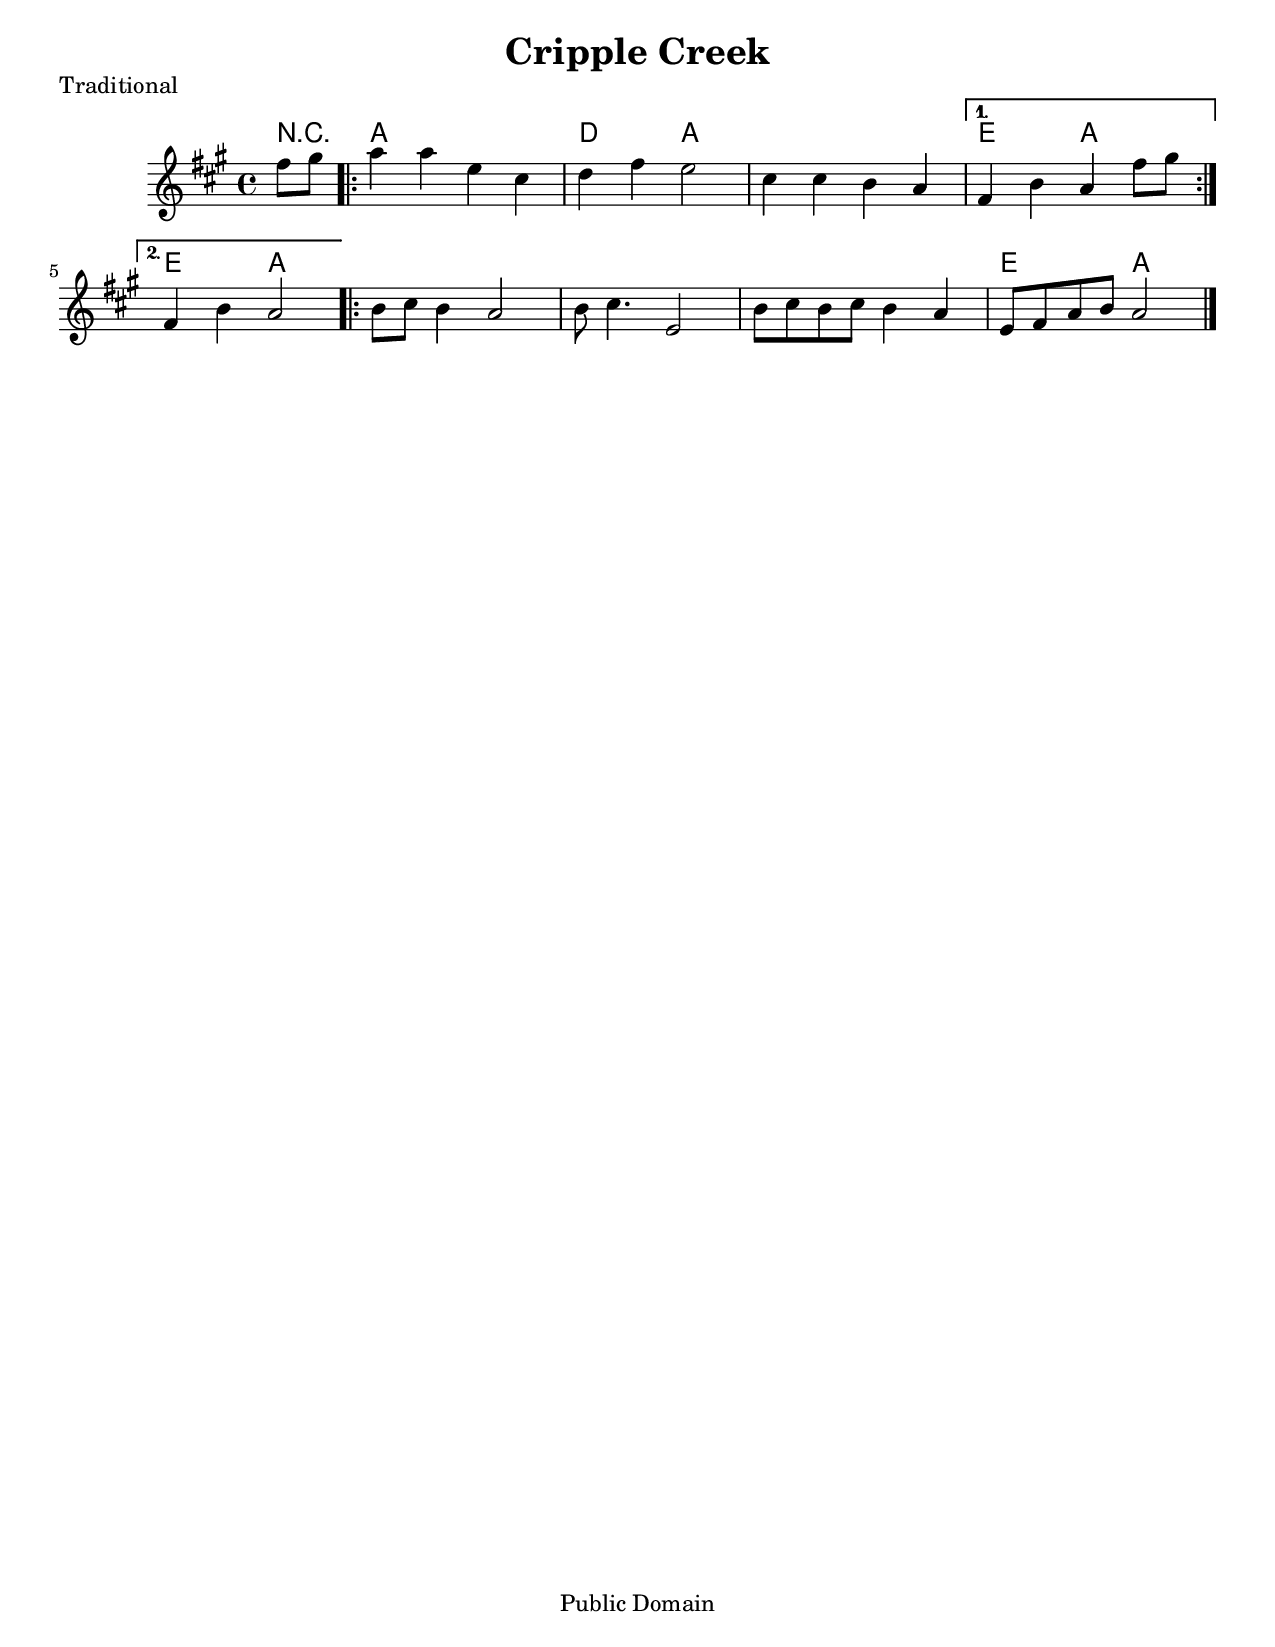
\version "2.6.3"
\header {
  title = "Cripple Creek"
  piece = "Traditional"
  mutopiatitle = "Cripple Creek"
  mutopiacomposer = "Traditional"
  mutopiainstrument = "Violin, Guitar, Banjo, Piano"
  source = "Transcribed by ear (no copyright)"
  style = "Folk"
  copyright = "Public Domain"
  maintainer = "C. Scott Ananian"
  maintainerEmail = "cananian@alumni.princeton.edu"
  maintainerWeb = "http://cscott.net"
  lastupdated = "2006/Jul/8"
  meter = 129
}
#(set-default-paper-size "letter")

melody = \relative c''
{
  \set Staff.instrument = "Melody "
  \set Staff.midiInstrument = "fiddle"
  \key g \major
  \time 4/4

  \partial 8*2
  e8 fis

  \repeat volta 2 {
  g4 g d b |
  c4 e d2 |
  b4 b a g |
  } \alternative {
    { e4 a g e'8 fis |}
    { e,4 a g2 |}
  }
  \repeat volta 2 {
    a8 b a4 g2 |
    a8 b4. d,2 |
    a'8 b a b a4 g |
    d8 e g a g2 |
  }
  \bar "|."
}
alternate = \relative c''
{
  \set Staff.instrument = "Alt. Melody "
  \set Staff.midiInstrument = "fiddle"
  \key g \major
  \time 4/4

  \partial 8*2
  d16(e)
  \repeat volta 2 {
    g8 g d g | c,16 d e8 d4 |
    g8 g d g |
  } \alternative {
    { d16 b a8 g4 } { d'16 b a8 g4 }
  }
}

harmonies = \chordmode {
   \set Staff.midiInstrument = "pizzicato strings"
   \time 4/4
   \partial 8*2 r4
   \repeat volta 2 {
   g2 g | c g |
   g2 g | 
   } \alternative {
     { d2 g }
     { d2 g }
   }
   \repeat volta 2 {
   g2 g | g g | g g | d g
   }
}

\score {

  <<
    \context ChordNames {
         \set chordChanges = ##t
         \transpose g a \harmonies
    }
     \new Staff << \transpose g a \melody >>
%     \new Staff << \alternate >>
%    \new TabStaff <<
%      \set TabStaff.stringTunings = #bass-tuning
%      \bass
%    >>
%    \new PianoStaff <<
%      #(set-accidental-style 'piano-cautionary)
%      \set PianoStaff.instrument = \markup { "Piano" \hspace #2.0 }
%     \context Staff = upper << \time 4/4 \pianotop >>
%     \context Staff = lower << \clef bass \pianobot >>
%   >>
  >>
  \layout { }
}

\score {
  \unfoldRepeats
  \context PianoStaff <<
    \context Staff=melody << r4 \melody >>
%    \context Staff=alternate << r4 \alternate >>
%    \context Staff=banjo \transpose f g << r4 \banjo >>
%    \context Staff=bass << r4 \bass >>
    \context Staff=chords << r4\p \harmonies >>
%    \context Staff=upper << r4\pianotop >>
%    \context Staff=lower << r4\pianobot >>
  >>
  \midi {
    \tempo 4=88
  }
}
